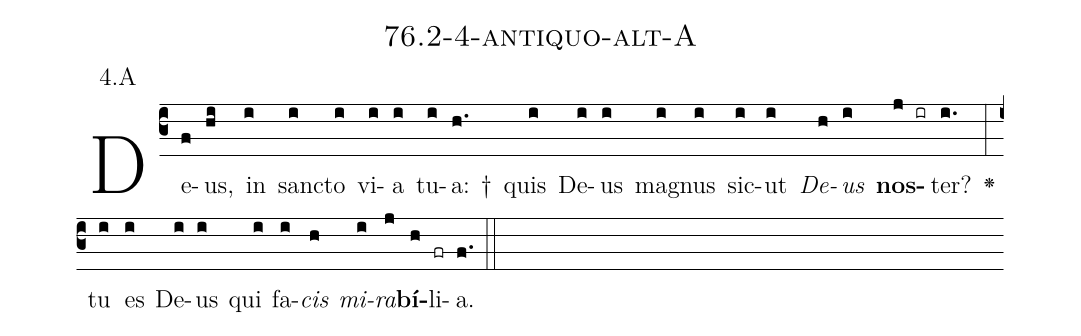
name: 76.2-4-antiquo-alt-A;
annotation: 4.A;
%%
(c3)De(f)us,(hi) in(i) sanc(i)to(i) vi(i)a(i) tu(i)a: †(h.) quis(i) De(i)us(i) ma(i)gnus(i) sic(i)ut(i) <i>De</i>(h)<i>us</i>(i) <b>nos</b>(j ir)ter?(i.) <v>\greheightstar</v>(:) tu(i) es(i) De(i)us(i) qui(i) fa(i)<i>cis</i>(h) <i>mi</i>(i)<i>ra</i>(j)<b>bí</b>(h)li(fr)a.(f.) (::)


%E(i) u(h) o(i) u(j) a(h) e.(f.) (::)
